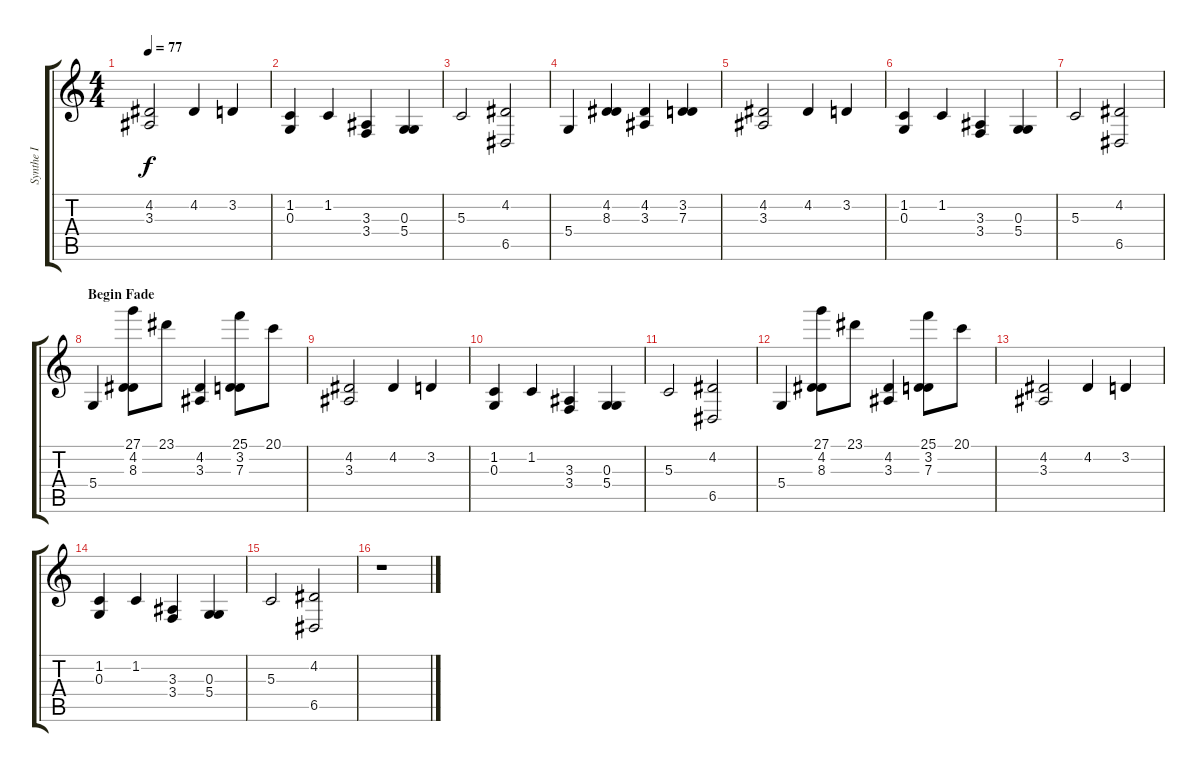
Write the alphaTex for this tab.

\track ("Synthe I" "Synthe I") {instrument synthstrings1}
\staff {score tabs}
\tuning (E4 B3 G3 D3 A2 E2) {hide}
\ts (4 4)
\tempo 77
\clef g2
\ks c
(4.2 3.3).2{dy f} 4.2.4 3.2.4 |
(1.2 0.3).4 1.2.4 (3.3 3.4).4 (0.3 5.4).4 |
5.3.2 (4.2 6.5).2 |
5.4.4 (4.2 8.3).4 (4.2 3.3).4 (3.2 7.3).4 |
(4.2 3.3).2 4.2.4 3.2.4 |
(1.2 0.3).4 1.2.4 (3.3 3.4).4 (0.3 5.4).4 |
5.3.2 (4.2 6.5).2 |
\section ("" "Begin Fade")
5.4.4{volume 9} (27.1 4.2 8.3).8 23.1.8 (4.2 3.3).4 (25.1 3.2 7.3).8 20.1.8 |
(4.2 3.3).2 4.2.4 3.2.4 |
(1.2 0.3).4{volume 7} 1.2.4 (3.3 3.4).4 (0.3 5.4).4 |
5.3.2 (4.2 6.5).2 |
5.4.4{volume 4} (27.1 4.2 8.3).8 23.1.8 (4.2 3.3).4 (25.1 3.2 7.3).8 20.1.8 |
(4.2 3.3).2 4.2.4 3.2.4 |
(1.2 0.3).4{volume 0} 1.2.4 (3.3 3.4).4 (0.3 5.4).4 |
5.3.2 (4.2 6.5).2 |
r.1
